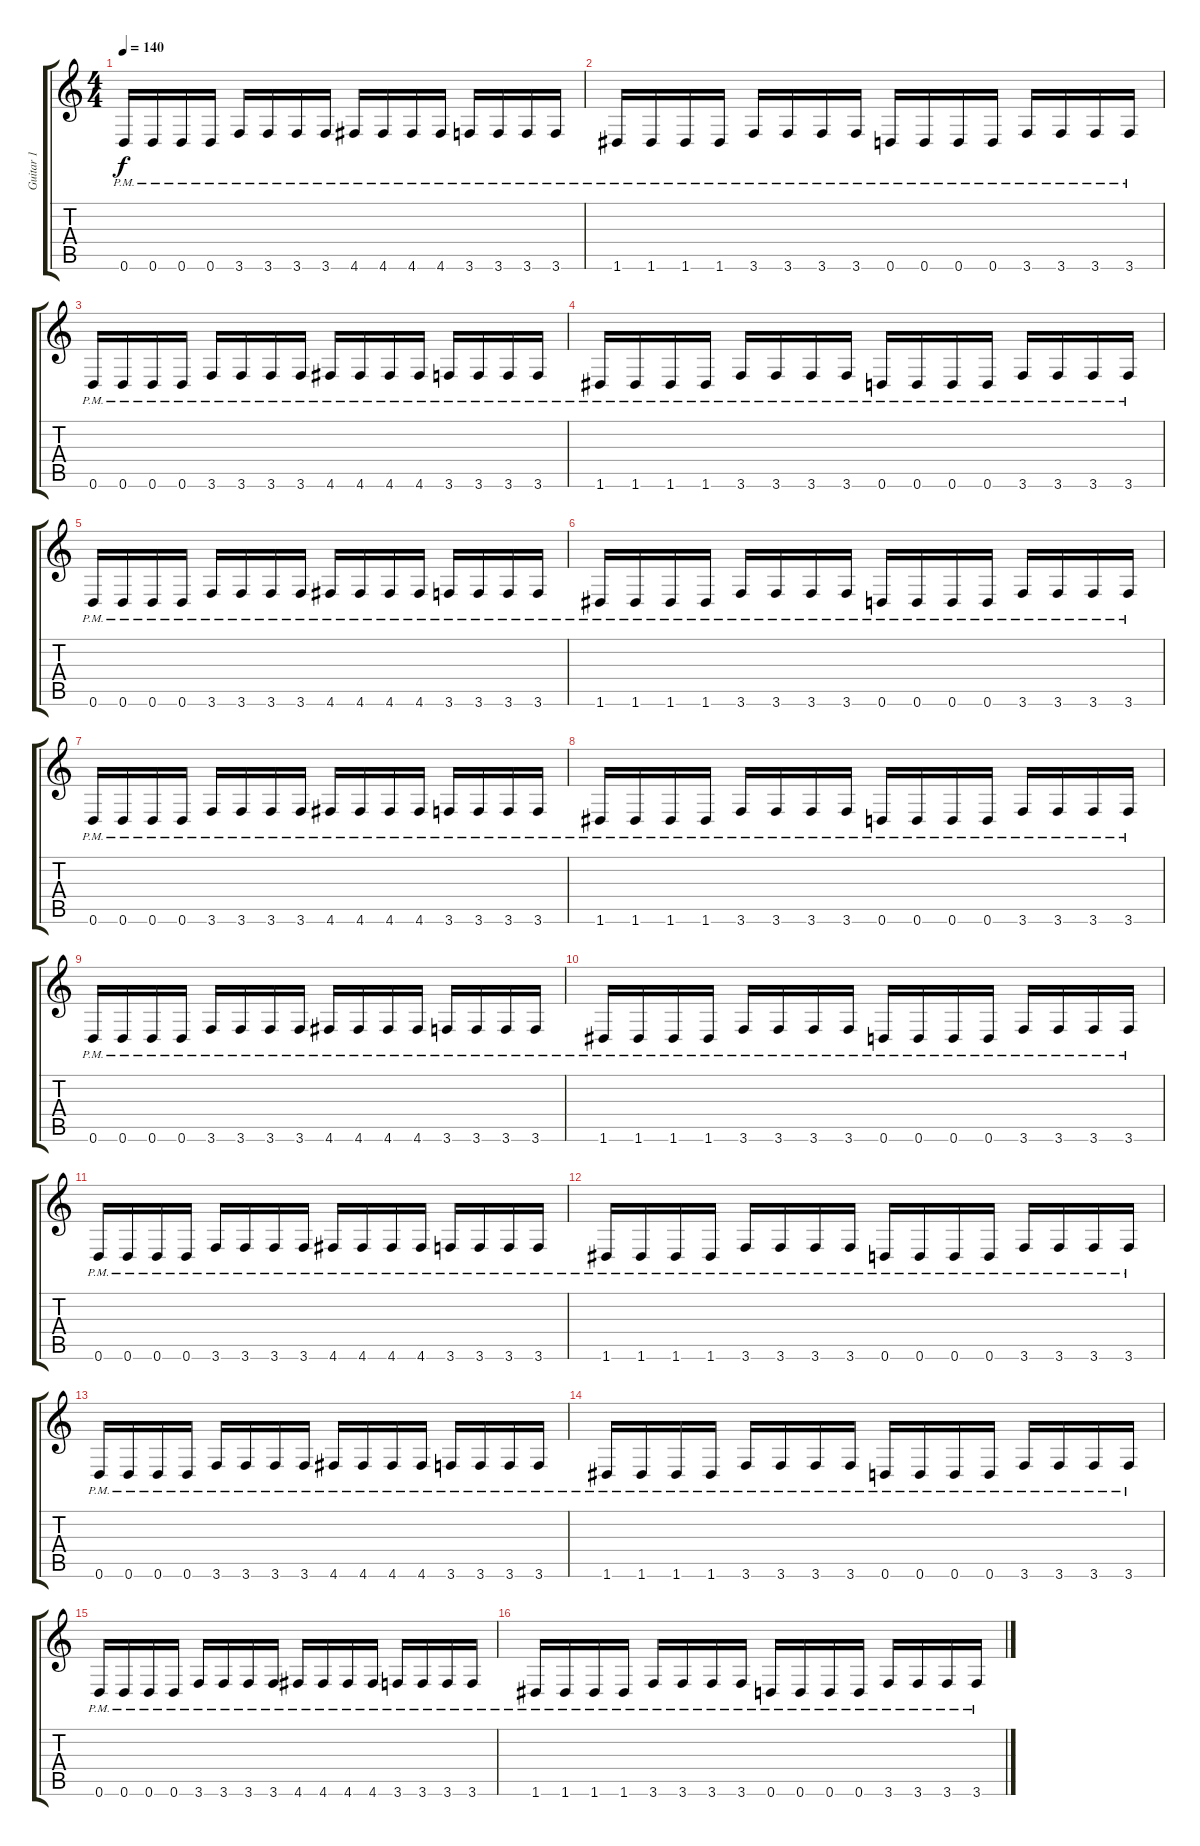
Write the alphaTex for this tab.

\track ("Guitar 1" "Guitar 1") {instrument distortionguitar}
\staff {score tabs}
\tuning (D4 A3 F3 C3 G2 D2) {hide}
\ts (4 4)
\tempo 140
\clef g2
\ks c
0.6{pm}.16{dy f instrument distortionguitar} 0.6{pm}.16 0.6{pm}.16 0.6{pm}.16 3.6{pm}.16 3.6{pm}.16 3.6{pm}.16 3.6{pm}.16 4.6{pm}.16 4.6{pm}.16 4.6{pm}.16 4.6{pm}.16 3.6{pm}.16 3.6{pm}.16 3.6{pm}.16 3.6{pm}.16 |
1.6{pm}.16 1.6{pm}.16 1.6{pm}.16 1.6{pm}.16 3.6{pm}.16 3.6{pm}.16 3.6{pm}.16 3.6{pm}.16 0.6{pm}.16 0.6{pm}.16 0.6{pm}.16 0.6{pm}.16 3.6{pm}.16 3.6{pm}.16 3.6{pm}.16 3.6{pm}.16 |
0.6{pm}.16 0.6{pm}.16 0.6{pm}.16 0.6{pm}.16 3.6{pm}.16 3.6{pm}.16 3.6{pm}.16 3.6{pm}.16 4.6{pm}.16 4.6{pm}.16 4.6{pm}.16 4.6{pm}.16 3.6{pm}.16 3.6{pm}.16 3.6{pm}.16 3.6{pm}.16 |
1.6{pm}.16 1.6{pm}.16 1.6{pm}.16 1.6{pm}.16 3.6{pm}.16 3.6{pm}.16 3.6{pm}.16 3.6{pm}.16 0.6{pm}.16 0.6{pm}.16 0.6{pm}.16 0.6{pm}.16 3.6{pm}.16 3.6{pm}.16 3.6{pm}.16 3.6{pm}.16 |
0.6{pm}.16 0.6{pm}.16 0.6{pm}.16 0.6{pm}.16 3.6{pm}.16 3.6{pm}.16 3.6{pm}.16 3.6{pm}.16 4.6{pm}.16 4.6{pm}.16 4.6{pm}.16 4.6{pm}.16 3.6{pm}.16 3.6{pm}.16 3.6{pm}.16 3.6{pm}.16 |
1.6{pm}.16 1.6{pm}.16 1.6{pm}.16 1.6{pm}.16 3.6{pm}.16 3.6{pm}.16 3.6{pm}.16 3.6{pm}.16 0.6{pm}.16 0.6{pm}.16 0.6{pm}.16 0.6{pm}.16 3.6{pm}.16 3.6{pm}.16 3.6{pm}.16 3.6{pm}.16 |
0.6{pm}.16 0.6{pm}.16 0.6{pm}.16 0.6{pm}.16 3.6{pm}.16 3.6{pm}.16 3.6{pm}.16 3.6{pm}.16 4.6{pm}.16 4.6{pm}.16 4.6{pm}.16 4.6{pm}.16 3.6{pm}.16 3.6{pm}.16 3.6{pm}.16 3.6{pm}.16 |
1.6{pm}.16 1.6{pm}.16 1.6{pm}.16 1.6{pm}.16 3.6{pm}.16 3.6{pm}.16 3.6{pm}.16 3.6{pm}.16 0.6{pm}.16 0.6{pm}.16 0.6{pm}.16 0.6{pm}.16 3.6{pm}.16 3.6{pm}.16 3.6{pm}.16 3.6{pm}.16 |
0.6{pm}.16 0.6{pm}.16 0.6{pm}.16 0.6{pm}.16 3.6{pm}.16 3.6{pm}.16 3.6{pm}.16 3.6{pm}.16 4.6{pm}.16 4.6{pm}.16 4.6{pm}.16 4.6{pm}.16 3.6{pm}.16 3.6{pm}.16 3.6{pm}.16 3.6{pm}.16 |
1.6{pm}.16 1.6{pm}.16 1.6{pm}.16 1.6{pm}.16 3.6{pm}.16 3.6{pm}.16 3.6{pm}.16 3.6{pm}.16 0.6{pm}.16 0.6{pm}.16 0.6{pm}.16 0.6{pm}.16 3.6{pm}.16 3.6{pm}.16 3.6{pm}.16 3.6{pm}.16 |
0.6{pm}.16 0.6{pm}.16 0.6{pm}.16 0.6{pm}.16 3.6{pm}.16 3.6{pm}.16 3.6{pm}.16 3.6{pm}.16 4.6{pm}.16 4.6{pm}.16 4.6{pm}.16 4.6{pm}.16 3.6{pm}.16 3.6{pm}.16 3.6{pm}.16 3.6{pm}.16 |
1.6{pm}.16 1.6{pm}.16 1.6{pm}.16 1.6{pm}.16 3.6{pm}.16 3.6{pm}.16 3.6{pm}.16 3.6{pm}.16 0.6{pm}.16 0.6{pm}.16 0.6{pm}.16 0.6{pm}.16 3.6{pm}.16 3.6{pm}.16 3.6{pm}.16 3.6{pm}.16 |
0.6{pm}.16 0.6{pm}.16 0.6{pm}.16 0.6{pm}.16 3.6{pm}.16 3.6{pm}.16 3.6{pm}.16 3.6{pm}.16 4.6{pm}.16 4.6{pm}.16 4.6{pm}.16 4.6{pm}.16 3.6{pm}.16 3.6{pm}.16 3.6{pm}.16 3.6{pm}.16 |
1.6{pm}.16 1.6{pm}.16 1.6{pm}.16 1.6{pm}.16 3.6{pm}.16 3.6{pm}.16 3.6{pm}.16 3.6{pm}.16 0.6{pm}.16 0.6{pm}.16 0.6{pm}.16 0.6{pm}.16 3.6{pm}.16 3.6{pm}.16 3.6{pm}.16 3.6{pm}.16 |
0.6{pm}.16 0.6{pm}.16 0.6{pm}.16 0.6{pm}.16 3.6{pm}.16 3.6{pm}.16 3.6{pm}.16 3.6{pm}.16 4.6{pm}.16 4.6{pm}.16 4.6{pm}.16 4.6{pm}.16 3.6{pm}.16 3.6{pm}.16 3.6{pm}.16 3.6{pm}.16 |
1.6{pm}.16 1.6{pm}.16 1.6{pm}.16 1.6{pm}.16 3.6{pm}.16 3.6{pm}.16 3.6{pm}.16 3.6{pm}.16 0.6{pm}.16 0.6{pm}.16 0.6{pm}.16 0.6{pm}.16 3.6{pm}.16 3.6{pm}.16 3.6{pm}.16 3.6{pm}.16
